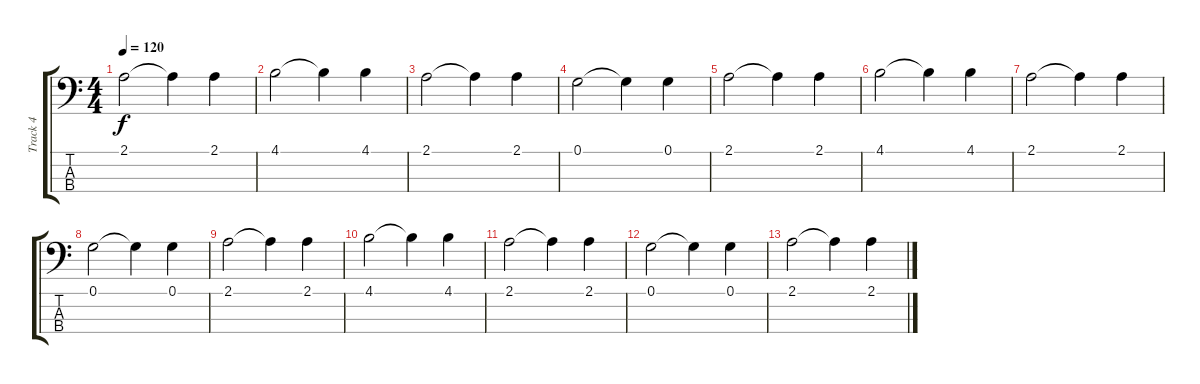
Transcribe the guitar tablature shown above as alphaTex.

\track ("Track 4" "Track 4") {instrument slapbass1}
\staff {score tabs}
\tuning (G2 D2 A1 E1) {hide}
\ts (4 4)
\tempo 120
\clef f4
\ks c
2.1.2{dy f} 2.1{t}.4 2.1.4 |
4.1.2 4.1{t}.4 4.1.4 |
2.1.2 2.1{t}.4 2.1.4 |
0.1.2 0.1{t}.4 0.1.4 |
2.1.2 2.1{t}.4 2.1.4 |
4.1.2 4.1{t}.4 4.1.4 |
2.1.2 2.1{t}.4 2.1.4 |
0.1.2 0.1{t}.4 0.1.4 |
2.1.2 2.1{t}.4 2.1.4 |
4.1.2 4.1{t}.4 4.1.4 |
2.1.2 2.1{t}.4 2.1.4 |
0.1.2 0.1{t}.4 0.1.4 |
2.1.2 2.1{t}.4 2.1.4
